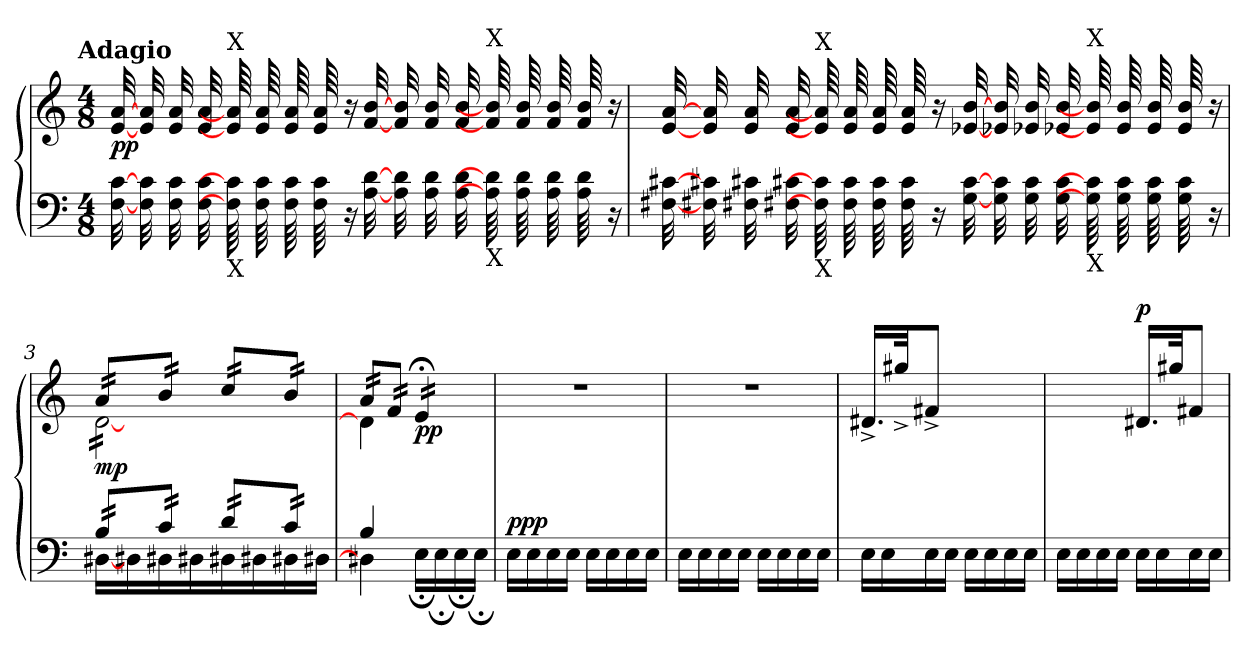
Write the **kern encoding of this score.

**kern	**kern	**dynam
*part1	*part1	*part1
*staff2	*staff1	*staff1/2
*clefF4	*clefG2	*
*k[]	*k[]	*
!!LO:TX:omd:t=Adagio
*M4/8	*M4/8	*
*MM29	*MM29	*
=1	=1	=1
!	!LO:TX:a:t=X - dämpfen (dead Stroke)	!
!	!	!LO:DY:b
*tremolo	*	*
*	*tremolo	*
[32F\ [32c\	[32e/ [32a/	pp
32F\ 32c\	32e/ 32a/	.
32F\ 32c\	32e/ 32a/	.
32F\ 32c\	32e/ 32a/	.
!	!LO:TX:a:t=X	!
!LO:TX:b:t=X	!	!
64F]\ 64c]\	64e]/ 64a]/	.
64F\ 64c\	64e/ 64a/	.
64F\ 64c\	64e/ 64a/	.
64F\ 64c\	64e/ 64a/	.
16r	16r	.
[32A\ [32d\	[32f/ [32b/	.
32A\ 32d\	32f/ 32b/	.
32A\ 32d\	32f/ 32b/	.
32A\ 32d\	32f/ 32b/	.
!	!LO:TX:a:t=X	!
!LO:TX:b:t=X	!	!
64A]\ 64d]\	64f]/ 64b]/	.
64A\ 64d\	64f/ 64b/	.
64A\ 64d\	64f/ 64b/	.
64A\ 64d\	64f/ 64b/	.
16r	16r	.
=2	=2	=2
[32F#X\ [32c#X\	[32e/ [32a/	.
32F#X\ 32c#X\	32e/ 32a/	.
32F#X\ 32c#X\	32e/ 32a/	.
32F#X\ 32c#X\	32e/ 32a/	.
!	!LO:TX:a:t=X	!
!LO:TX:b:t=X	!	!
64F#]\ 64c#]\	64e]/ 64a]/	.
64F#\ 64c#\	64e/ 64a/	.
64F#\ 64c#\	64e/ 64a/	.
64F#\ 64c#\	64e/ 64a/	.
16r	16r	.
[32G\ [32c#\	[32e-X/ [32b/	.
32G\ 32c#\	32e-X/ 32b/	.
32G\ 32c#\	32e-X/ 32b/	.
32G\ 32c#\	32e-X/ 32b/	.
!	!LO:TX:a:t=X	!
!LO:TX:b:t=X	!	!
64G]\ 64c#]\	64e-]/ 64b]/	.
64G\ 64c#\	64e-/ 64b/	.
64G\ 64c#\	64e-/ 64b/	.
64G\ 64c#\	64e-/ 64b/	.
16r	16r	.
=3	=3	=3
*^	*^	*
!	!	!	!	!LO:DY:b
32B/LLL	[16D#X\LL	32a/LLL	[16d\LL	mp
32B/	.	32a/	.	.
32B/	16D#X\	32a/	16d\	.
32B/	.	32a/	.	.
32c/	16D#X\	32b/	16d\	.
32c/	.	32b/	.	.
32c/	16D#X\	32b/	16d\	.
32c/JJJ	.	32b/JJJ	.	.
32d/LLL	16D#X\	32cc/LLL	16d\	.
32d/	.	32cc/	.	.
32d/	16D#X\	32cc/	16d\	.
32d/	.	32cc/	.	.
32c/	16D#X\	32b/	16d\	.
32c/	.	32b/	.	.
32c/	16D#X\JJ	32b/	16d\JJ	.
32c/JJJ	.	32b/JJJ	.	.
*Xtremolo	*	*	*	*
=4	=4	=4	=4	=4
4B/	4D#X\]	32a/LLL	4d\]	.
.	.	32a/	.	.
.	.	32a/	.	.
.	.	32a/	.	.
.	.	32f/	.	.
.	.	32f/	.	.
.	.	32f/	.	.
.	.	32f/JJJ	.	.
!	!	!	!	!LO:DY:b
*tremolo	*	*	*	*
4ryy	16E;\LL	16e;</LL	4ryy	pp
.	16E;\	16e;</	.	.
.	16E;\	16e;</	.	.
.	16E;\JJ	16e;</JJ	.	.
*	*	*Xtremolo	*	*
*Xtremolo	*	*	*	*
*v	*v	*	*	*
*	*v	*v	*
!!LO:LB:g=z
=5	=5	=5
*	*MM120	*
*^	*^	*
!	!	!	!	!LO:DY:a=2
*v	*v	*	*	*
*	*v	*v	*
16E\LL	2r	ppp
16E\	.	.
16E\	.	.
16E\JJ	.	.
16E\LL	.	.
16E\	.	.
16E\	.	.
16E\JJ	.	.
=6	=6	=6
16E\LL	2r	.
16E\	.	.
16E\	.	.
16E\JJ	.	.
16E\LL	.	.
16E\	.	.
16E\	.	.
16E\JJ	.	.
=7	=7	=7
!	!	!LO:DY:b=2
!	!	!LO:DY:n=1:a
16E\LL	16.d#X^/LL	p f
16E\	.	.
.	32gg#X^/Jk	.
16E\	8f#X^/J	.
16E\JJ	.	.
16E\LL	4ryy	.
16E\	.	.
16E\	.	.
16E\JJ	.	.
=8	=8	=8
16E\LL	4ryy	.
16E\	.	.
16E\	.	.
16E\JJ	.	.
!	!	!LO:DY:a
16E\LL	16.d#X/LL	p
16E\	.	.
.	32gg#X/Jk	.
16E\	8f#X/J	.
16E\JJ	.	.
=	=	=
*-	*-	*-
